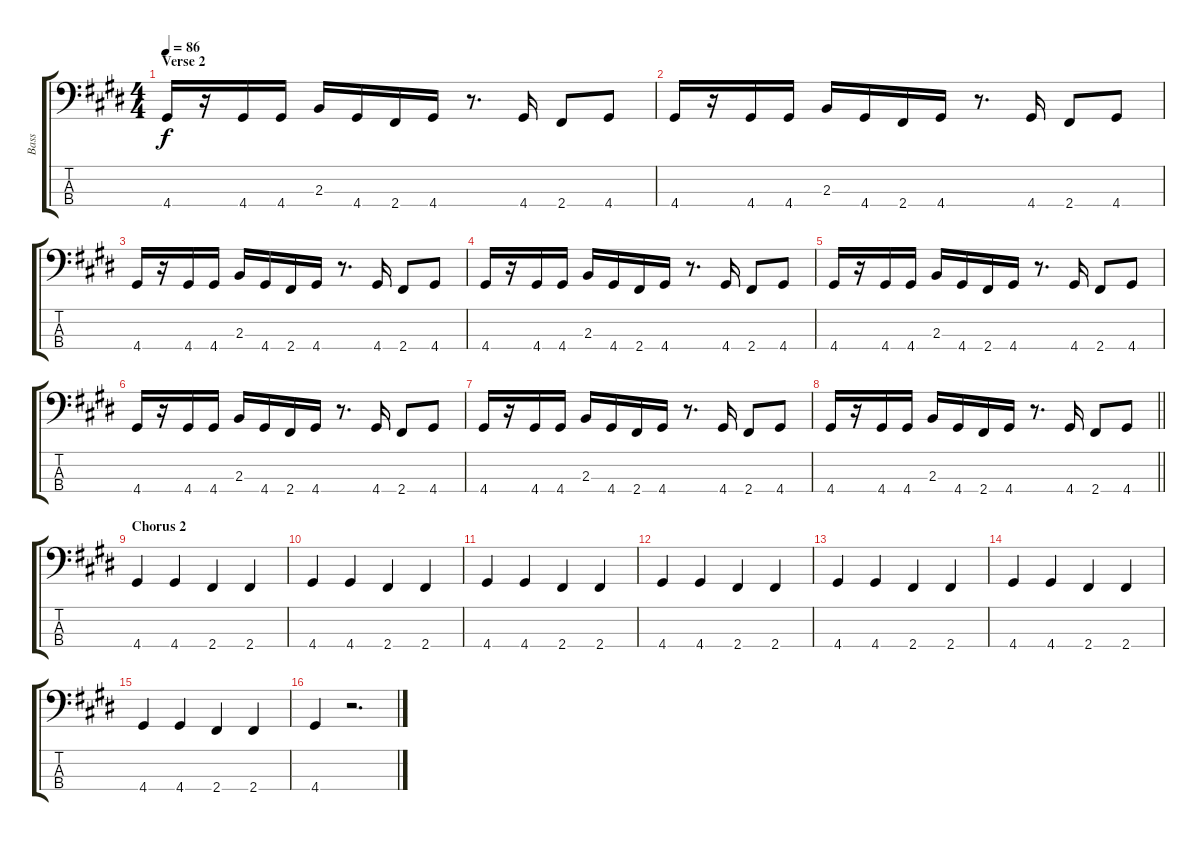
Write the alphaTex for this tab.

\track ("Bass" "Bass") {instrument electricbassfinger}
\staff {score tabs}
\tuning (G2 D2 A1 E1) {hide}
\ts (4 4)
\section ("" "Verse 2")
\tempo 86
\clef f4
\ks e
4.4.16{dy f} r.16 4.4.16 4.4.16 2.3.16 4.4.16 2.4.16 4.4.16 r.8{d} 4.4.16 2.4.8 4.4.8 |
4.4.16 r.16 4.4.16 4.4.16 2.3.16 4.4.16 2.4.16 4.4.16 r.8{d} 4.4.16 2.4.8 4.4.8 |
4.4.16 r.16 4.4.16 4.4.16 2.3.16 4.4.16 2.4.16 4.4.16 r.8{d} 4.4.16 2.4.8 4.4.8 |
4.4.16 r.16 4.4.16 4.4.16 2.3.16 4.4.16 2.4.16 4.4.16 r.8{d} 4.4.16 2.4.8 4.4.8 |
4.4.16 r.16 4.4.16 4.4.16 2.3.16 4.4.16 2.4.16 4.4.16 r.8{d} 4.4.16 2.4.8 4.4.8 |
4.4.16 r.16 4.4.16 4.4.16 2.3.16 4.4.16 2.4.16 4.4.16 r.8{d} 4.4.16 2.4.8 4.4.8 |
4.4.16 r.16 4.4.16 4.4.16 2.3.16 4.4.16 2.4.16 4.4.16 r.8{d} 4.4.16 2.4.8 4.4.8 |
\barLineRight lightlight
4.4.16 r.16 4.4.16 4.4.16 2.3.16 4.4.16 2.4.16 4.4.16 r.8{d} 4.4.16 2.4.8 4.4.8 |
\section ("" "Chorus 2")
4.4.4 4.4.4 2.4.4 2.4.4 |
4.4.4 4.4.4 2.4.4 2.4.4 |
4.4.4 4.4.4 2.4.4 2.4.4 |
4.4.4 4.4.4 2.4.4 2.4.4 |
4.4.4 4.4.4 2.4.4 2.4.4 |
4.4.4 4.4.4 2.4.4 2.4.4 |
4.4.4 4.4.4 2.4.4 2.4.4 |
4.4.4 r.2{d}
